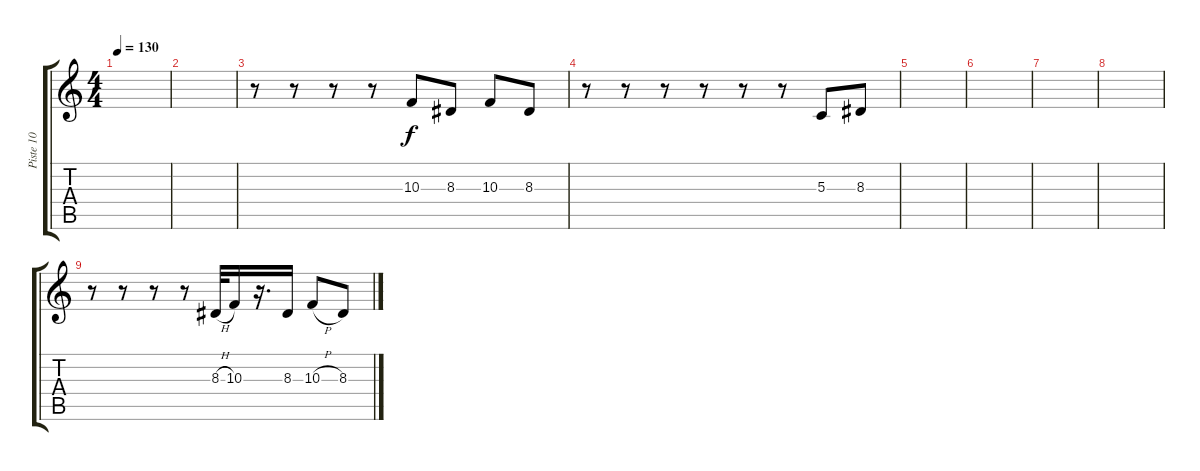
\track ("Piste 10" "Piste 10") {instrument trumpet}
\staff {score tabs}
\tuning (E4 B3 G3 D3 A2 E2) {hide}
\ts (4 4)
\tempo 130
\clef g2
\ks c
|
|
r.8 r.8 r.8 r.8 10.3.8 8.3.8 10.3.8 8.3.8 |
r.8 r.8 r.8 r.8 r.8 r.8 5.3.8 8.3.8 |
|
|
|
|
r.8 r.8 r.8 r.8 8.3{h}.32 10.3.16 r.16{d} 8.3.16 10.3{h}.8 8.3.8
